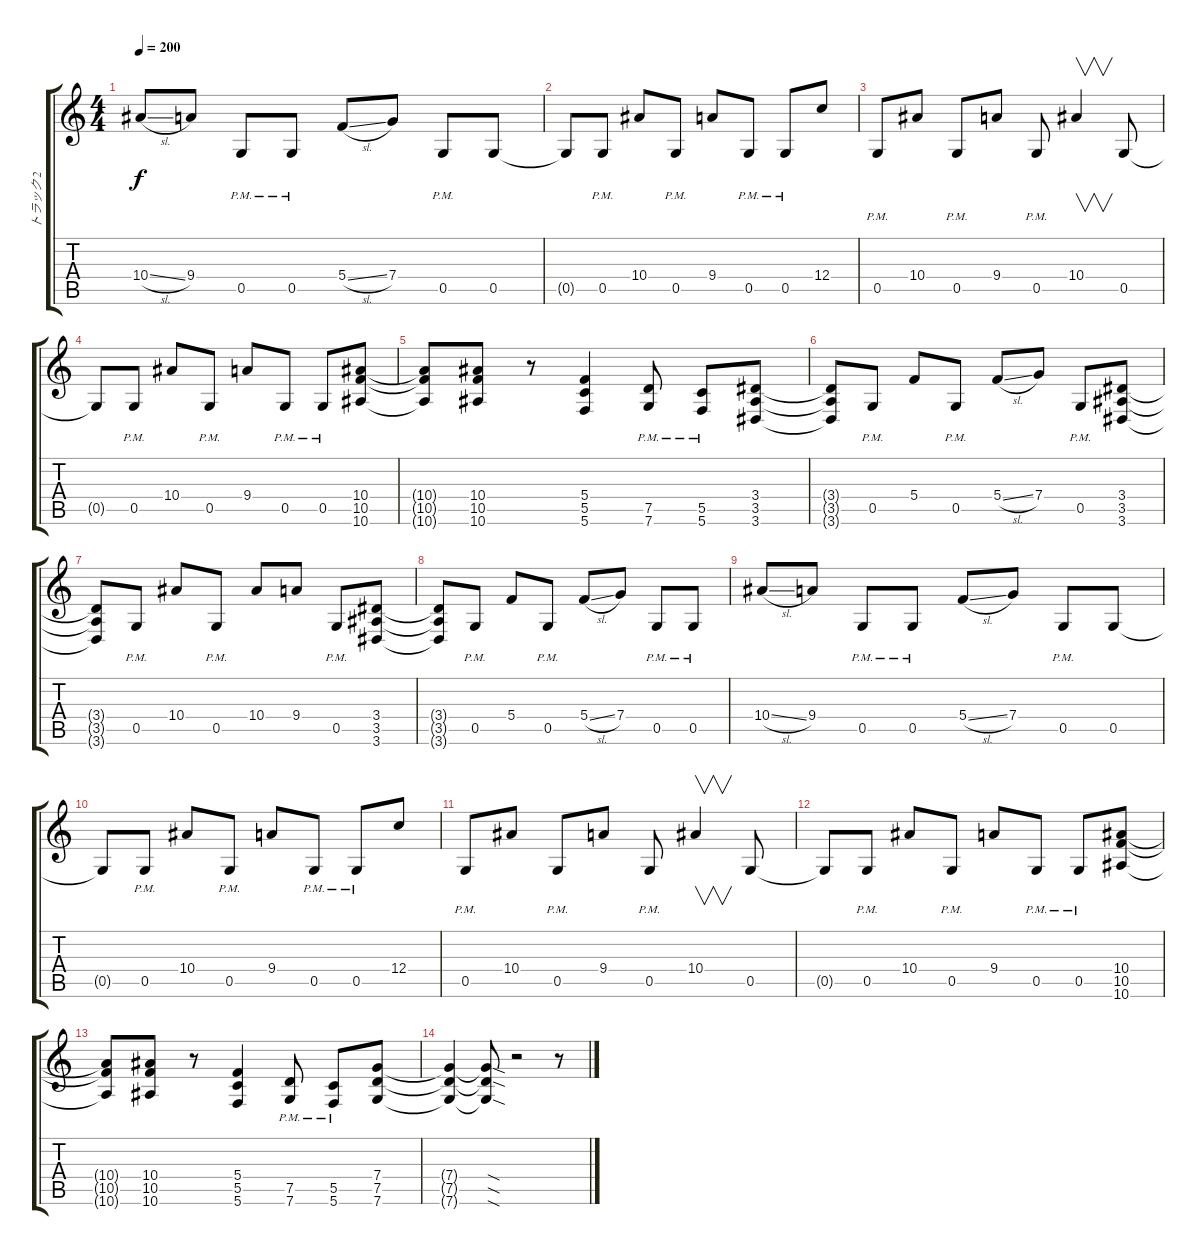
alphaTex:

\track ("トラック 2" "トラック 2") {instrument overdrivenguitar}
\staff {score tabs}
\tuning (D4 A3 F3 C3 G2 C2) {hide}
\ts (4 4)
\tempo 200
\clef g2
\ks c
10.4{sl}.8{dy f} 9.4.8 0.5{pm}.8 0.5{pm}.8 5.4{sl}.8 7.4.8 0.5{pm}.8 0.5.8 |
0.5{t}.8 0.5{pm}.8 10.4.8 0.5{pm}.8 9.4.8 0.5{pm}.8 0.5{pm}.8 12.4.8 |
0.5{pm}.8 10.4.8 0.5{pm}.8 9.4.8 0.5{pm}.8 10.4.4{v} 0.5.8 |
0.5{t}.8 0.5{pm}.8 10.4.8 0.5{pm}.8 9.4.8 0.5{pm}.8 0.5{pm}.8 (10.4 10.5 10.6).8 |
(10.4{t} 10.5{t} 10.6{t}).8 (10.4 10.5 10.6).8 r.8 (5.4 5.5 5.6).4 (7.5{pm} 7.6{pm}).8 (5.5{pm} 5.6{pm}).8 (3.4 3.5 3.6).8 |
(3.4{t} 3.5{t} 3.6{t}).8 0.5{pm}.8 5.4.8 0.5{pm}.8 5.4{sl}.8 7.4.8 0.5{pm}.8 (3.4 3.5 3.6).8 |
(3.4{t} 3.5{t} 3.6{t}).8 0.5{pm}.8 10.4.8 0.5{pm}.8 10.4.8 9.4.8 0.5{pm}.8 (3.4 3.5 3.6).8 |
(3.4{t} 3.5{t} 3.6{t}).8 0.5{pm}.8 5.4.8 0.5{pm}.8 5.4{sl}.8 7.4.8 0.5{pm}.8 0.5{pm}.8 |
10.4{sl}.8 9.4.8 0.5{pm}.8 0.5{pm}.8 5.4{sl}.8 7.4.8 0.5{pm}.8 0.5.8 |
0.5{t}.8 0.5{pm}.8 10.4.8 0.5{pm}.8 9.4.8 0.5{pm}.8 0.5{pm}.8 12.4.8 |
0.5{pm}.8 10.4.8 0.5{pm}.8 9.4.8 0.5{pm}.8 10.4.4{v} 0.5.8 |
0.5{t}.8 0.5{pm}.8 10.4.8 0.5{pm}.8 9.4.8 0.5{pm}.8 0.5{pm}.8 (10.4 10.5 10.6).8 |
(10.4{t} 10.5{t} 10.6{t}).8 (10.4 10.5 10.6).8 r.8 (5.4 5.5 5.6).4 (7.5{pm} 7.6{pm}).8 (5.5{pm} 5.6{pm}).8 (7.4 7.5 7.6).8 |
(7.4{t} 7.5{t} 7.6{t}).4 (7.4{sod t} 7.5{sod t} 7.6{sod t}).8 r.2 r.8
